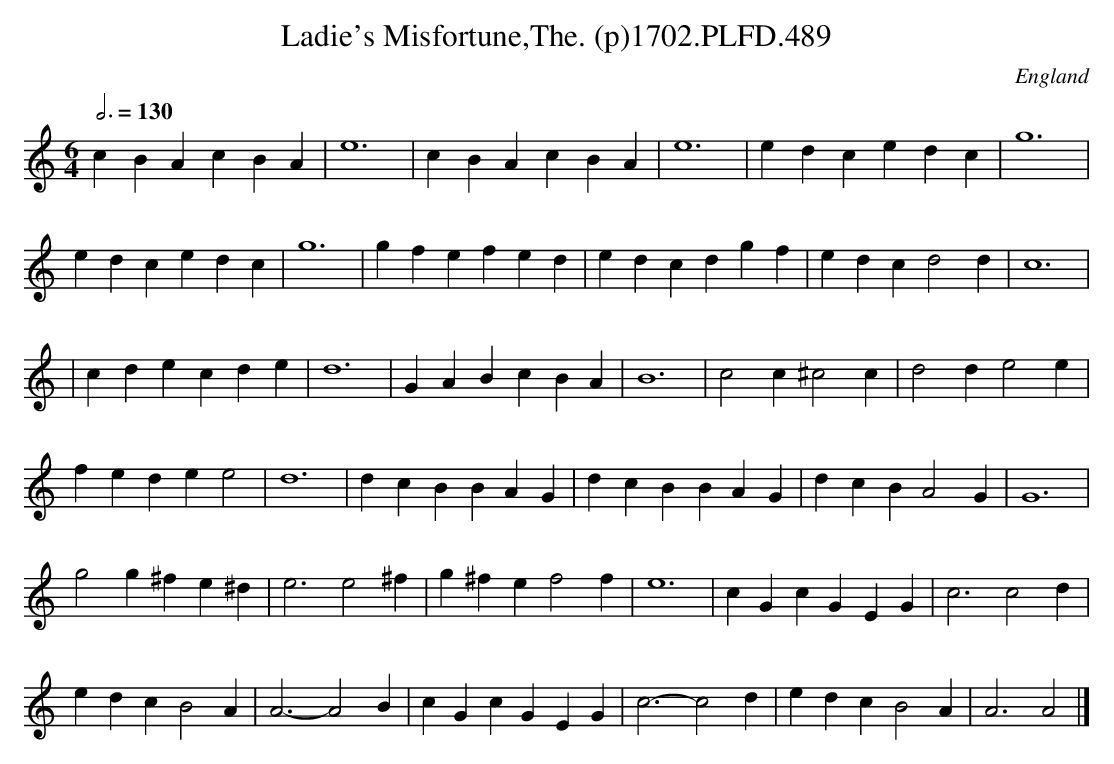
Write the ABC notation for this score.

X:1
T:Ladie's Misfortune,The. (p)1702.PLFD.489
M:6/4
L:1/4
Q:3/4=130
O:England
K:C
cBAcBA|e6|cBAcBA|e6|edcedc|g6|
edcedc|g6|gfefed|edcdgf|edcd2d|c6|
|cdecde|d6|GABcBA|B6|c2c^c2c|d2de2e|
fedee2|d6|dcBBAG|dcBBAG|dcBA2G|G6|
g2g^fe^d|e3e2^f|g^fef2f|e6|cGcGEG|c3c2d|
edcB2A|A3-A2B|cGcGEG|c3-c2d|edcB2A|A3A2|]
